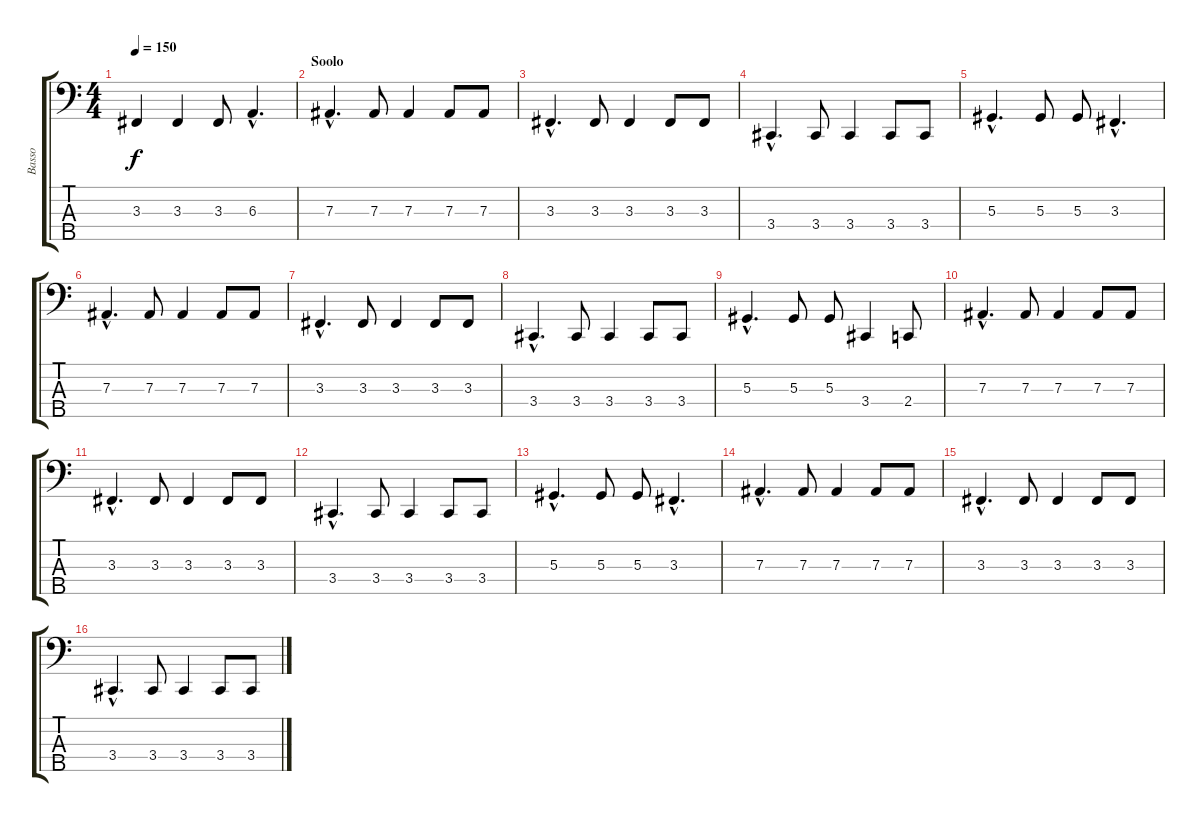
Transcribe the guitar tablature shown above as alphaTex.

\track ("Basso" "Basso") {instrument electricbassfinger}
\staff {score tabs}
\tuning (Db2 Ab1 Eb1 Bb0 F0) {hide}
\ts (4 4)
\tempo 150
\clef f4
\ks c
3.3.4{dy f} 3.3.4 3.3.8 6.3{hac}.4{d} |
\section ("" "Soolo")
7.3{hac}.4{d} 7.3.8 7.3.4 7.3.8 7.3.8 |
3.3{hac}.4{d} 3.3.8 3.3.4 3.3.8 3.3.8 |
3.4{hac}.4{d} 3.4.8 3.4.4 3.4.8 3.4.8 |
5.3{hac}.4{d} 5.3.8 5.3.8 3.3{hac}.4{d} |
7.3{hac}.4{d} 7.3.8 7.3.4 7.3.8 7.3.8 |
3.3{hac}.4{d} 3.3.8 3.3.4 3.3.8 3.3.8 |
3.4{hac}.4{d} 3.4.8 3.4.4 3.4.8 3.4.8 |
5.3{hac}.4{d} 5.3.8 5.3.8 3.4.4 2.4.8 |
7.3{hac}.4{d} 7.3.8 7.3.4 7.3.8 7.3.8 |
3.3{hac}.4{d} 3.3.8 3.3.4 3.3.8 3.3.8 |
3.4{hac}.4{d} 3.4.8 3.4.4 3.4.8 3.4.8 |
5.3{hac}.4{d} 5.3.8 5.3.8 3.3{hac}.4{d} |
7.3{hac}.4{d} 7.3.8 7.3.4 7.3.8 7.3.8 |
3.3{hac}.4{d} 3.3.8 3.3.4 3.3.8 3.3.8 |
3.4{hac}.4{d} 3.4.8 3.4.4 3.4.8 3.4.8
